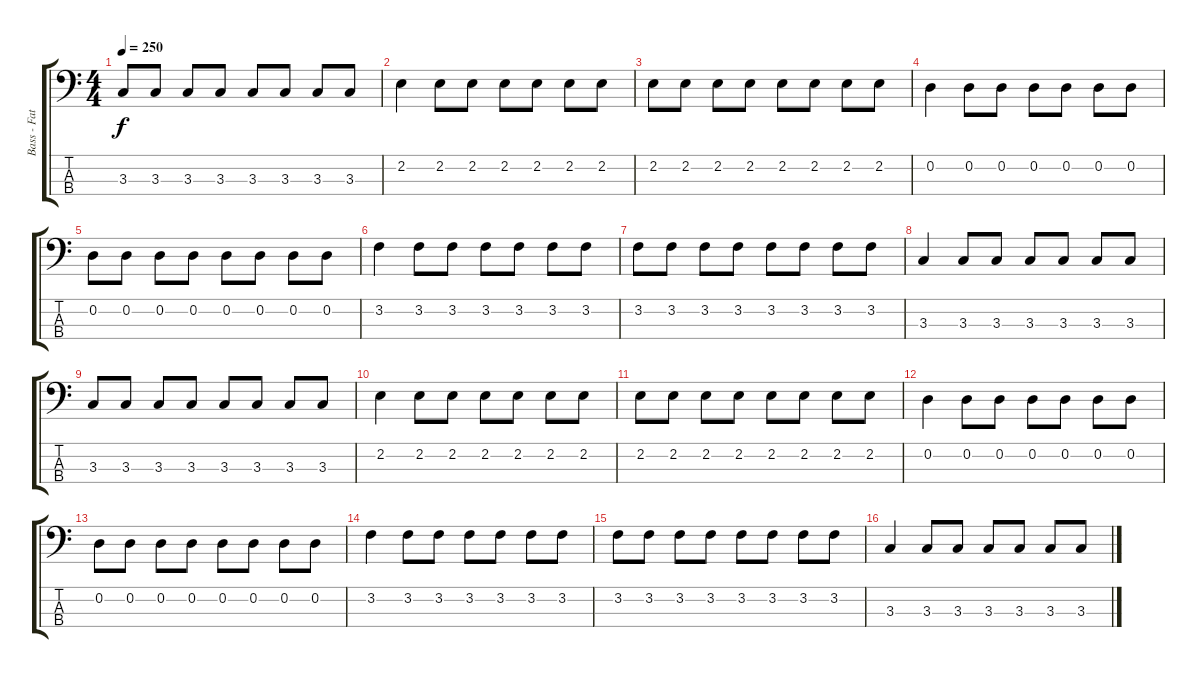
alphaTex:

\track ("Bass - Fat Mike" "Bass - Fat") {instrument electricbasspick}
\staff {score tabs}
\tuning (G2 D2 A1 E1) {hide}
\ts (4 4)
\tempo 250
\clef f4
\ks c
3.3.8{dy f} 3.3.8 3.3.8 3.3.8 3.3.8 3.3.8 3.3.8 3.3.8 |
2.2.4 2.2.8 2.2.8 2.2.8 2.2.8 2.2.8 2.2.8 |
2.2.8 2.2.8 2.2.8 2.2.8 2.2.8 2.2.8 2.2.8 2.2.8 |
0.2.4 0.2.8 0.2.8 0.2.8 0.2.8 0.2.8 0.2.8 |
0.2.8 0.2.8 0.2.8 0.2.8 0.2.8 0.2.8 0.2.8 0.2.8 |
3.2.4 3.2.8 3.2.8 3.2.8 3.2.8 3.2.8 3.2.8 |
3.2.8 3.2.8 3.2.8 3.2.8 3.2.8 3.2.8 3.2.8 3.2.8 |
3.3.4 3.3.8 3.3.8 3.3.8 3.3.8 3.3.8 3.3.8 |
3.3.8 3.3.8 3.3.8 3.3.8 3.3.8 3.3.8 3.3.8 3.3.8 |
2.2.4 2.2.8 2.2.8 2.2.8 2.2.8 2.2.8 2.2.8 |
2.2.8 2.2.8 2.2.8 2.2.8 2.2.8 2.2.8 2.2.8 2.2.8 |
0.2.4 0.2.8 0.2.8 0.2.8 0.2.8 0.2.8 0.2.8 |
0.2.8 0.2.8 0.2.8 0.2.8 0.2.8 0.2.8 0.2.8 0.2.8 |
3.2.4 3.2.8 3.2.8 3.2.8 3.2.8 3.2.8 3.2.8 |
3.2.8 3.2.8 3.2.8 3.2.8 3.2.8 3.2.8 3.2.8 3.2.8 |
3.3.4 3.3.8 3.3.8 3.3.8 3.3.8 3.3.8 3.3.8
